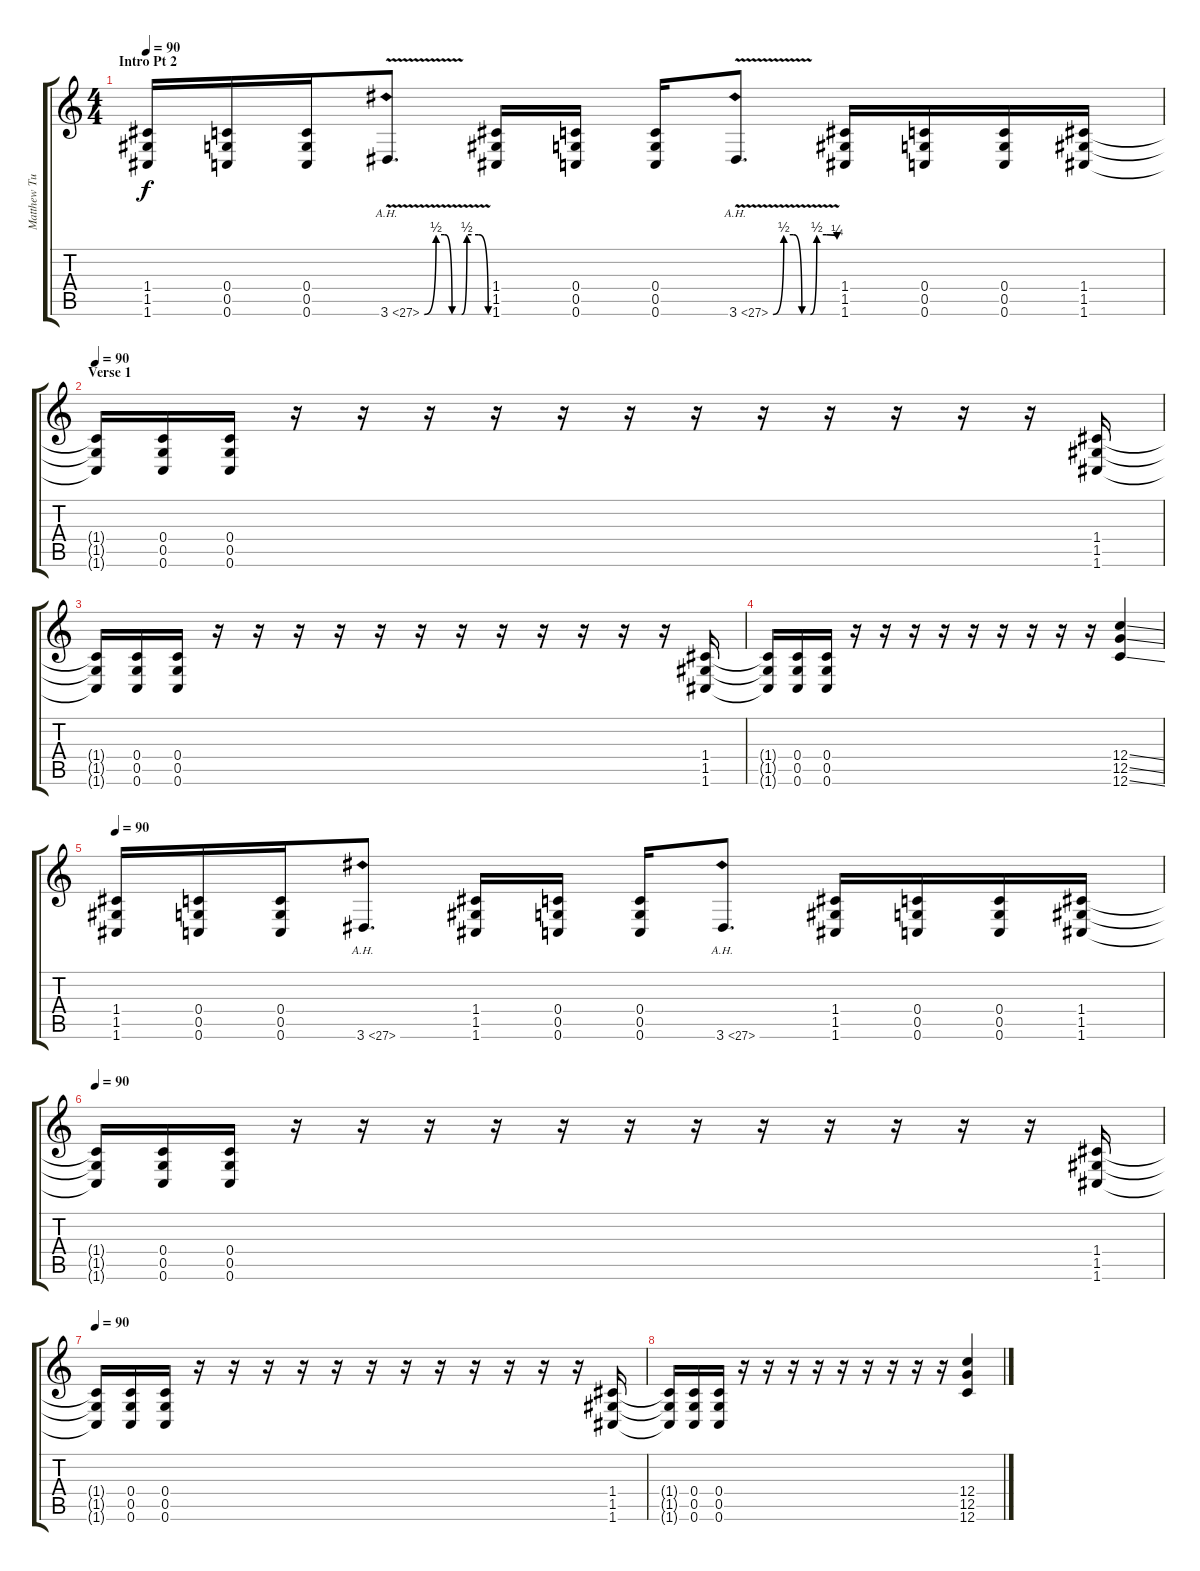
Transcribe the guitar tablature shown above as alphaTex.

\track ("Matthew Tuck" "Matthew Tu") {instrument distortionguitar}
\staff {score tabs}
\tuning (D4 A3 F3 C3 G2 C2) {hide}
\ts (4 4)
\section ("" "Intro Pt 2")
\tempo 90
\clef g2
\ks c
(1.4 1.5 1.6).16{dy f} (0.4 0.5 0.6).16 (0.4 0.5 0.6).16 3.6{be (custom 0 0 11 2 19 2 26 0 35 0 40 2 51 2 60 0) ah 24 v}.8{d} (1.4 1.5 1.6).16 (0.4 0.5 0.6).16 (0.4 0.5 0.6).16 3.6{be (custom 0 0 10 2 19 2 27 0 35 0 41 2 50 2 60 1) ah 24 v}.8{d} (1.4 1.5 1.6).16 (0.4 0.5 0.6).16 (0.4 0.5 0.6).16 (1.4 1.5 1.6).16 |
\section ("" "Verse 1")
\tempo 90
(1.4{t} 1.5{t} 1.6{t}).16 (0.4 0.5 0.6).16 (0.4 0.5 0.6).16 r.16 r.16 r.16 r.16 r.16 r.16 r.16 r.16 r.16 r.16 r.16 r.16 (1.4 1.5 1.6).16 |
(1.4{t} 1.5{t} 1.6{t}).16 (0.4 0.5 0.6).16 (0.4 0.5 0.6).16 r.16 r.16 r.16 r.16 r.16 r.16 r.16 r.16 r.16 r.16 r.16 r.16 (1.4 1.5 1.6).16 |
(1.4{t} 1.5{t} 1.6{t}).16 (0.4 0.5 0.6).16 (0.4 0.5 0.6).16 r.16 r.16 r.16 r.16 r.16 r.16 r.16 r.16 r.16 (12.4{ss} 12.5{ss} 12.6{ss}).4 |
\tempo 90
(1.4 1.5 1.6).16 (0.4 0.5 0.6).16 (0.4 0.5 0.6).16 3.6{ah 24}.8{d} (1.4 1.5 1.6).16 (0.4 0.5 0.6).16 (0.4 0.5 0.6).16 3.6{ah 24}.8{d} (1.4 1.5 1.6).16 (0.4 0.5 0.6).16 (0.4 0.5 0.6).16 (1.4 1.5 1.6).16 |
\section ("" "")
\tempo 90
(1.4{t} 1.5{t} 1.6{t}).16 (0.4 0.5 0.6).16 (0.4 0.5 0.6).16 r.16 r.16 r.16 r.16 r.16 r.16 r.16 r.16 r.16 r.16 r.16 r.16 (1.4 1.5 1.6).16 |
\tempo 90
(1.4{t} 1.5{t} 1.6{t}).16 (0.4 0.5 0.6).16 (0.4 0.5 0.6).16 r.16 r.16 r.16 r.16 r.16 r.16 r.16 r.16 r.16 r.16 r.16 r.16 (1.4 1.5 1.6).16 |
(1.4{t} 1.5{t} 1.6{t}).16 (0.4 0.5 0.6).16 (0.4 0.5 0.6).16 r.16 r.16 r.16 r.16 r.16 r.16 r.16 r.16 r.16 (12.4{ss} 12.5{ss} 12.6{ss}).4
